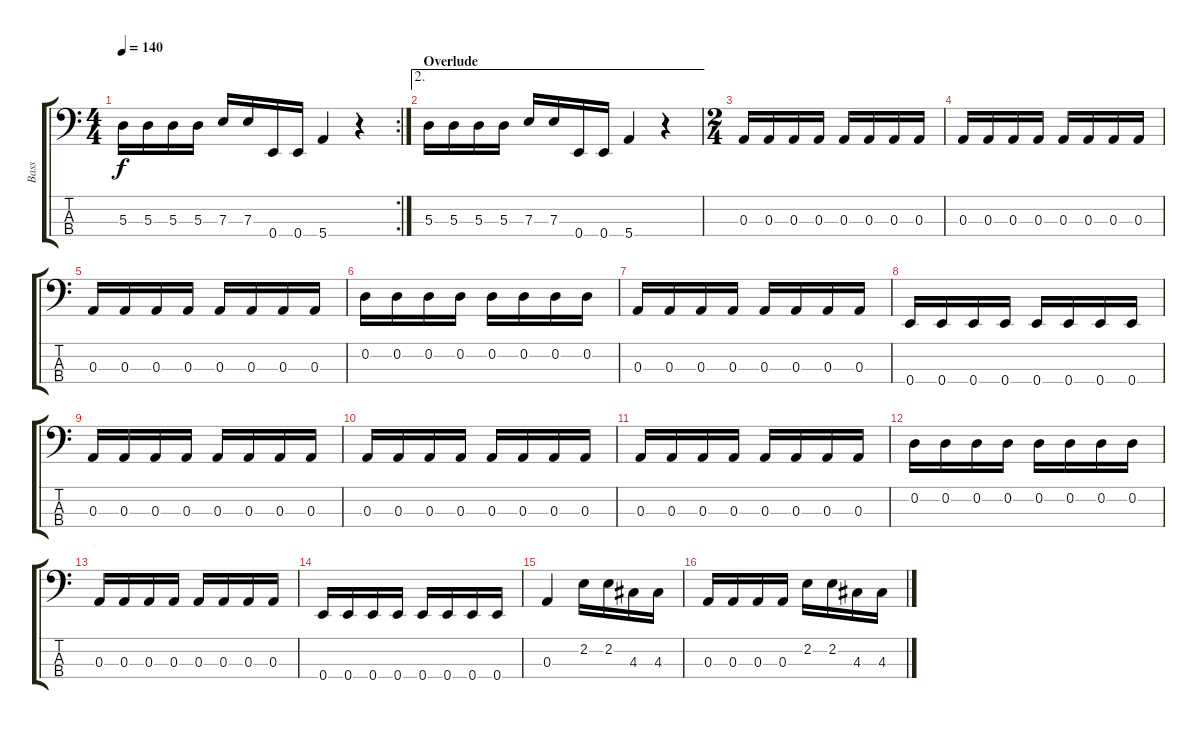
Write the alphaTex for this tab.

\track ("Bass" "Bass") {instrument electricbasspick}
\staff {score tabs}
\tuning (G2 D2 A1 E1) {hide}
\rc 2
\ts (4 4)
\tempo 140
\clef f4
\ks c
5.3.16{dy f} 5.3.16 5.3.16 5.3.16 7.3.16 7.3.16 0.4.16 0.4.16 5.4.4 r.4 |
\ae 2
\section ("" "Overlude")
5.3.16 5.3.16 5.3.16 5.3.16 7.3.16 7.3.16 0.4.16 0.4.16 5.4.4 r.4 |
\ts (2 4)
0.3.16 0.3.16 0.3.16 0.3.16 0.3.16 0.3.16 0.3.16 0.3.16 |
0.3.16 0.3.16 0.3.16 0.3.16 0.3.16 0.3.16 0.3.16 0.3.16 |
0.3.16 0.3.16 0.3.16 0.3.16 0.3.16 0.3.16 0.3.16 0.3.16 |
0.2.16 0.2.16 0.2.16 0.2.16 0.2.16 0.2.16 0.2.16 0.2.16 |
0.3.16 0.3.16 0.3.16 0.3.16 0.3.16 0.3.16 0.3.16 0.3.16 |
0.4.16 0.4.16 0.4.16 0.4.16 0.4.16 0.4.16 0.4.16 0.4.16 |
0.3.16 0.3.16 0.3.16 0.3.16 0.3.16 0.3.16 0.3.16 0.3.16 |
0.3.16 0.3.16 0.3.16 0.3.16 0.3.16 0.3.16 0.3.16 0.3.16 |
0.3.16 0.3.16 0.3.16 0.3.16 0.3.16 0.3.16 0.3.16 0.3.16 |
0.2.16 0.2.16 0.2.16 0.2.16 0.2.16 0.2.16 0.2.16 0.2.16 |
0.3.16 0.3.16 0.3.16 0.3.16 0.3.16 0.3.16 0.3.16 0.3.16 |
0.4.16 0.4.16 0.4.16 0.4.16 0.4.16 0.4.16 0.4.16 0.4.16 |
0.3.4 2.2.16 2.2.16 4.3.16 4.3.16 |
0.3.16 0.3.16 0.3.16 0.3.16 2.2.16 2.2.16 4.3.16 4.3.16
